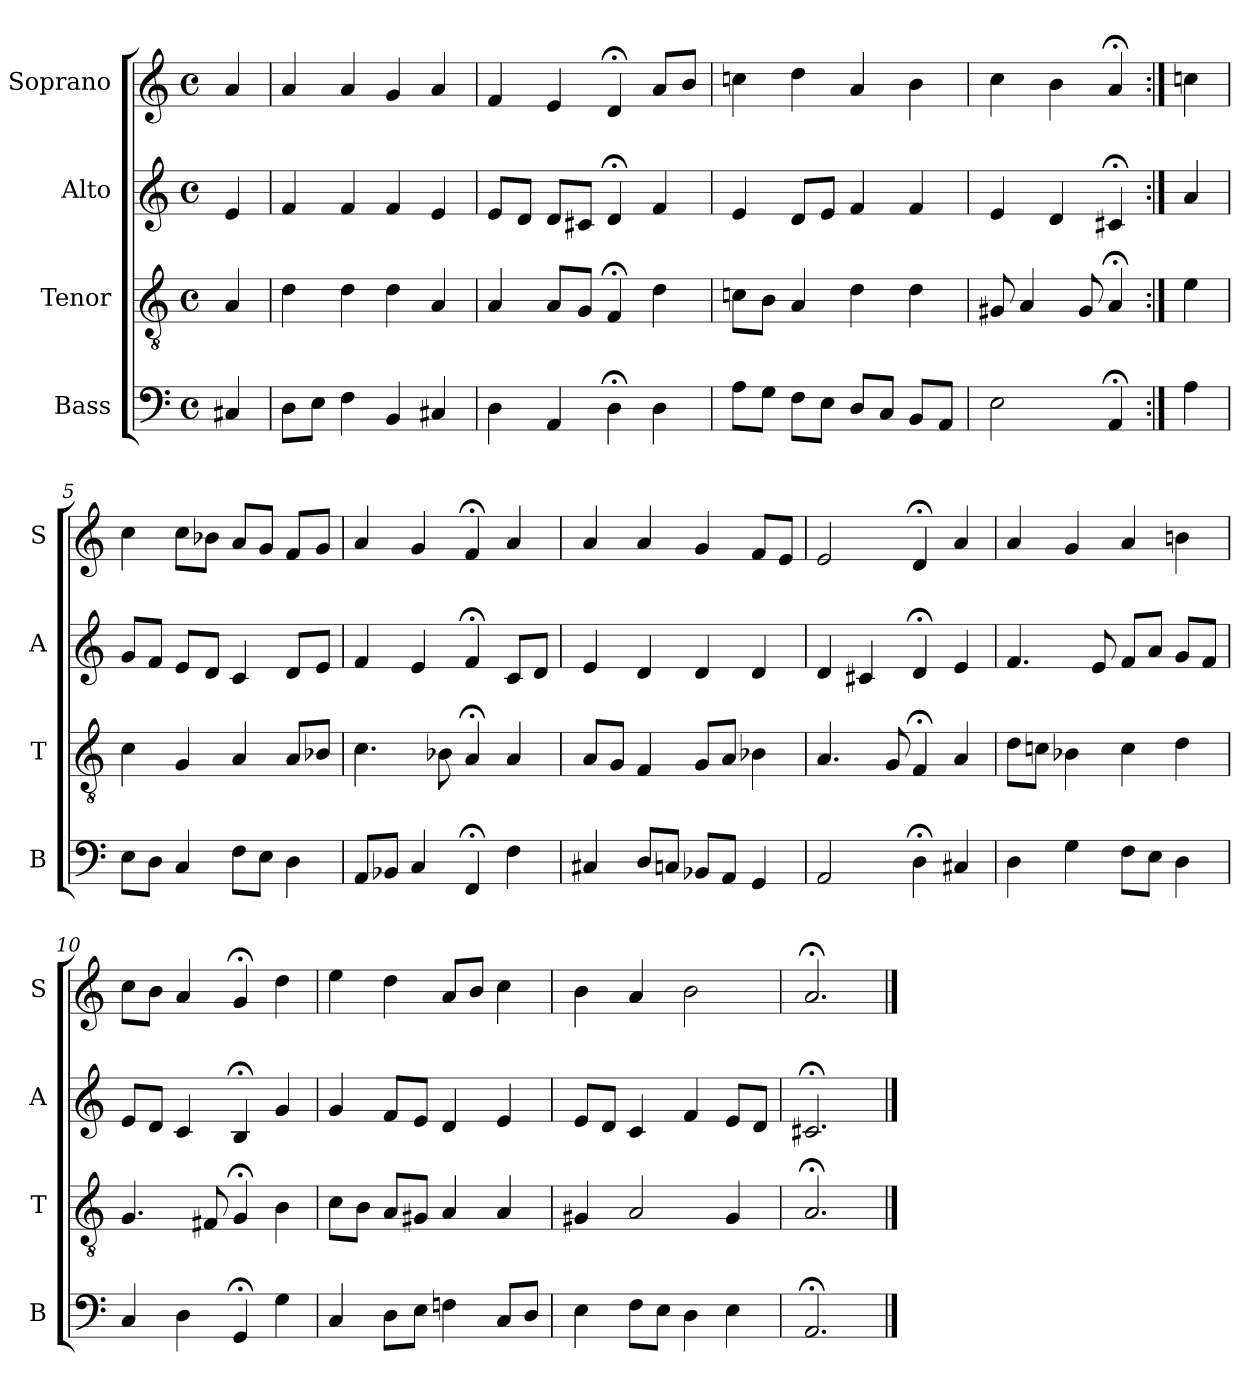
**kern	**kern	**kern	**kern
*part4	*part3	*part2	*part1
*staff4	*staff3	*staff2	*staff1
*I"Bass	*I"Tenor	*I"Alto	*I"Soprano
*I'B	*I'T	*I'A	*I'S
*clefF4	*clefGv2	*clefG2	*clefG2
*k[]	*k[]	*k[]	*k[]
*a:	*a:	*a:	*a:
*M4/4	*M4/4	*M4/4	*M4/4
*met(c)	*met(c)	*met(c)	*met(c)
*MM100	*MM100	*MM100	*MM100
=	=	=	=
4C#X	4A	4e	4a
=1	=1	=1	=1
8DL	4d	4f	4a
8EJ	.	.	.
4F	4d	4f	4a
4BB	4d	4f	4g
4C#X	4A	4e	4a
=2	=2	=2	=2
4D	4A	8eL	4f
.	.	8dJ	.
4AA	8AL	8dL	4e
.	8GJ	8c#XJ	.
4D;<	4F;<	4d;<	4d;<
4D	4d	4f	8aL
.	.	.	8bJ
=3	=3	=3	=3
8AL	8cnL	4e	4ccn
8GJ	8BJ	.	.
8FL	4A	8dL	4dd
8EJ	.	8eJ	.
8DL	4d	4f	4a
8CJ	.	.	.
8BBL	4d	4f	4b
8AAJ	.	.	.
=4	=4	=4	=4
2Ei	8G#Xi	4ei	4cci
.	4A	.	.
.	.	4d	4b
.	8G#	.	.
4AA;<	4A;<	4c#X;<	4a;<
=:|!	=:|!	=:|!	=:|!
4A	4e	4a	4ccn
=5	=5	=5	=5
8EL	4c	8gL	4cc
8DJ	.	8fJ	.
4C	4G	8eL	8ccL
.	.	8dJ	8b-XJ
8FL	4A	4c	8aL
8EJ	.	.	8gJ
4D	8AL	8dL	8fL
.	8B-XJ	8eJ	8gJ
=6	=6	=6	=6
8AAL	4.c	4f	4a
8BB-XJ	.	.	.
4C	.	4e	4g
.	8B-X	.	.
4FF;<	4A;<	4f;<	4f;<
4F	4A	8cL	4a
.	.	8dJ	.
=7	=7	=7	=7
4C#X	8AL	4e	4a
.	8GJ	.	.
8DL	4F	4d	4a
8CnJ	.	.	.
8BB-XL	8GL	4d	4g
8AAJ	8AJ	.	.
4GG	4B-X	4d	8fL
.	.	.	8eJ
=8	=8	=8	=8
2AA	4.A	4d	2e
.	.	4c#X	.
.	8G	.	.
4D;<	4F;<	4d;<	4d;<
4C#X	4A	4e	4a
=9	=9	=9	=9
4D	8dL	4.f	4a
.	8cnJ	.	.
4G	4B-X	.	4g
.	.	8e	.
8FL	4c	8fL	4a
8EJ	.	8aJ	.
4D	4d	8gL	4bn
.	.	8fJ	.
=10	=10	=10	=10
4C	4.G	8eL	8ccL
.	.	8dJ	8bJ
4D	.	4c	4a
.	8F#X	.	.
4GG;<	4G;<	4B;<	4g;<
4G	4B	4g	4dd
=11	=11	=11	=11
4C	8cL	4g	4ee
.	8BJ	.	.
8DL	8AL	8fL	4dd
8EJ	8G#XJ	8eJ	.
4Fn	4A	4d	8aL
.	.	.	8bJ
8CL	4A	4e	4cc
8DJ	.	.	.
=12	=12	=12	=12
4E	4G#X	8eL	4b
.	.	8dJ	.
8FL	2A	4c	4a
8EJ	.	.	.
4D	.	4f	2b
4E	4G#	8eL	.
.	.	8dJ	.
=13	=13	=13	=13
2.AA;<	2.A;<	2.c#X;<	2.a;<
==	==	==	==
*-	*-	*-	*-
